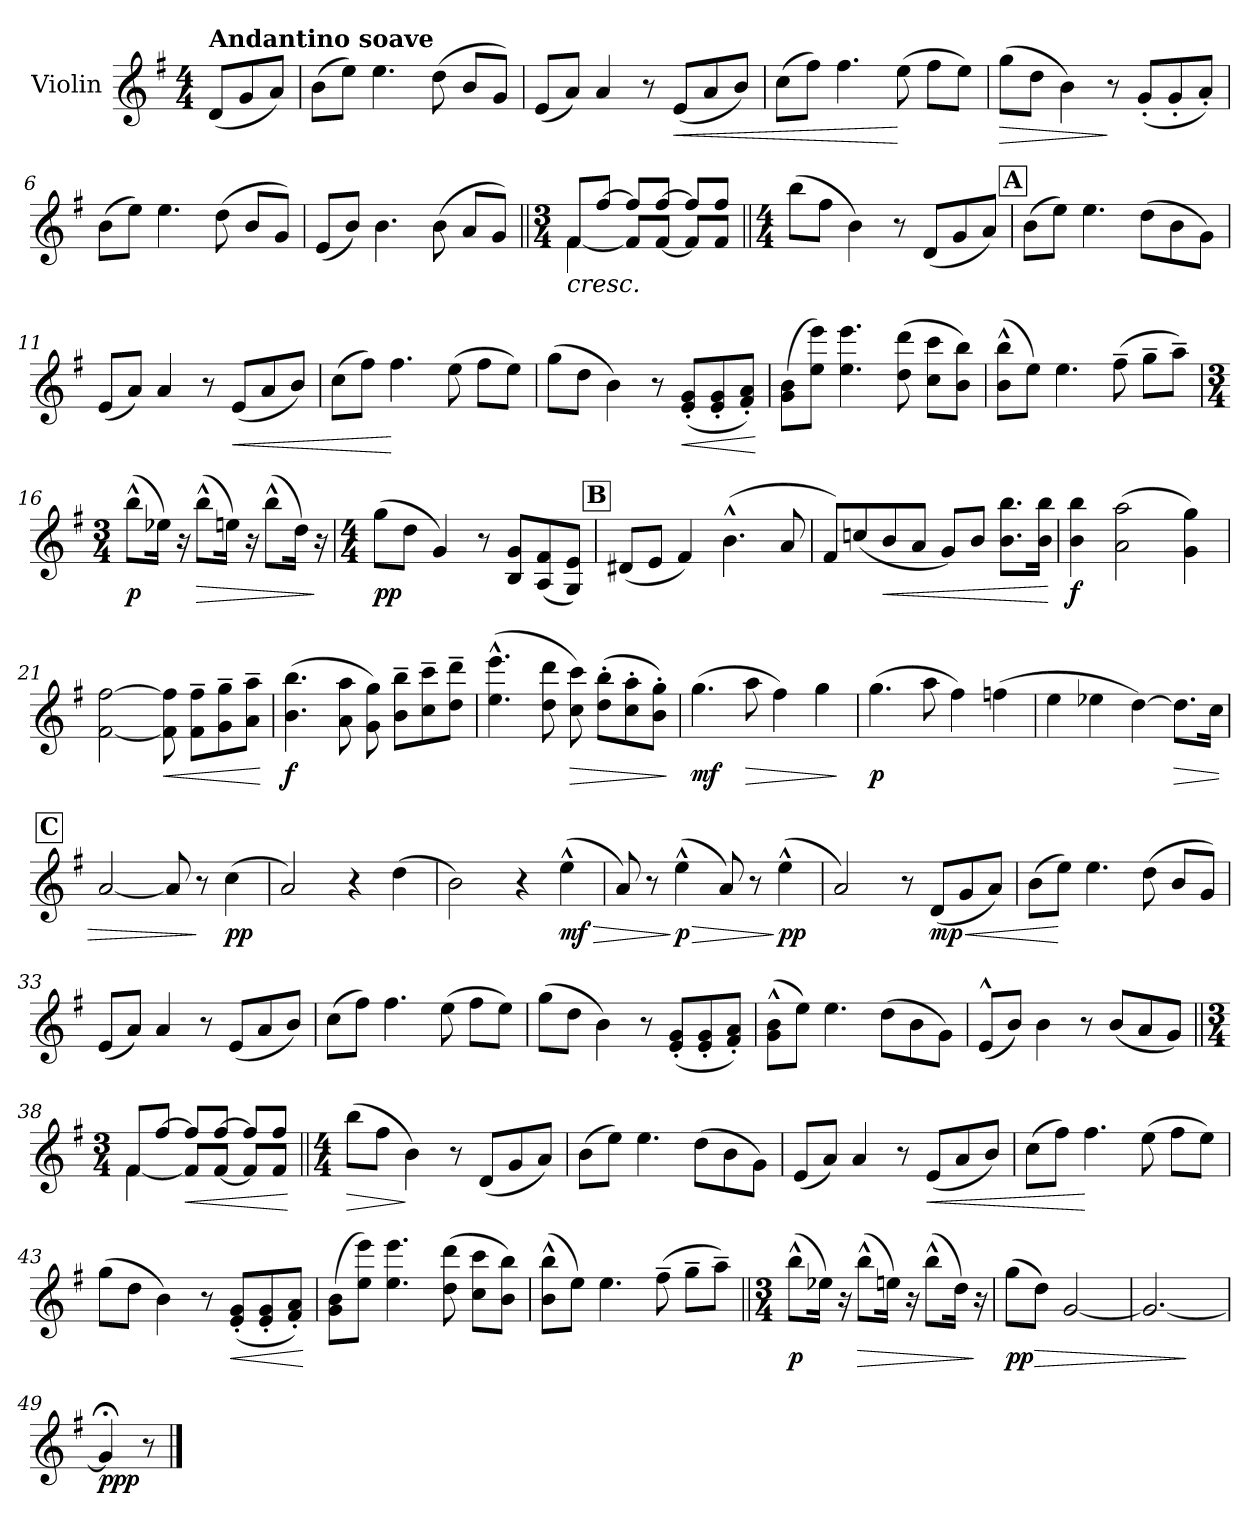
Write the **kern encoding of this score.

**kern	**dynam
*part1	*part1
*staff1	*staff1
*I"Violin	*
*I'Vln	*
*clefG2	*
*k[f#]	*
*M4/4	*
=1	=1
!LO:TX:a:B:t=Andantino soave	!
(8d/L	.
!	!LO:DY:b
!	!LO:DY:n=1:b
8g/	mp other-dynamics
8a/J)	.
=2	=2
(8b\L	.
8ee\J)	.
4.ee\	.
(8dd\	.
8b/L	.
8g/J)	.
=3	=3
(8e/L	.
8a/J)	.
4a/	.
8r	.
!	!LO:HP:b
(8e/L	<
8a/	.
8b/J)	.
=4	=4
(8cc\L	.
8ff#\J)	.
4.ff#\	.
(8ee\	[
8ff#\L	.
8ee\J)	.
=5	=5
!	!LO:HP:b
(8gg\L	>
8dd\J	.
4b\)	.
8r	]
(8g'/L	.
8g'/	.
8a'/J)	.
!!LO:LB:g=z
=6	=6
(8b\L	.
8ee\J)	.
4.ee\	.
(8dd\	.
8b/L	.
8g/J)	.
=7	=7
(8e/L	.
8b/J)	.
4.b\	.
(8b\	.
8a/L	.
8g/J)	.
=8||	=8||
*M3/4	*
!	!LO:HP:b
*^	*
8f#/L	[4f#\	<
[8ff#/J	.	.
!	!	!LO:DY:b
8ff#/L]	8f#/L]	other-dynamics
[8ff#/J	[8f#/J	.
8ff#/L]	8f#/L]	.
8ff#/J	8f#/J	.
*v	*v	*
.	[
=9||	=9||
*M4/4	*
(8bb\L	.
8ff#\J	.
4b\)	.
8r	.
(8d/L	.
!	!LO:DY:b
8g/	other-dynamics
8a/J)	.
!!LO:LB:g=z
!!LO:REH:place=s1:a:B:cj:fs=14:t=A
=10	=10
(8b\L	.
8ee\J)	.
4.ee\	.
(8dd\L	.
8b\	.
8g\J)	.
=11	=11
(8e/L	.
8a/J)	.
4a/	.
8r	.
!	!LO:HP:b
(8e/L	<
8a/	.
8b/J)	.
=12	=12
(8cc\L	.
8ff#\J)	.
4.ff#\	[
(8ee\	.
8ff#\L	.
8ee\J)	.
=13	=13
(8gg\L	.
8dd\J	.
4b\)	.
8r	.
!	!LO:HP:b
(8e/' 8g/'L	<
8e/' 8g/'	.
8f#/' 8a/'J)	.
.	[
!!LO:LB:g=z
=14	=14
(8g\ 8b\L	.
8ee\ 8eee\J)	.
4.ee\ 4.eee\	.
(8dd\ 8ddd\	.
8cc\ 8ccc\L	.
8b\ 8bb\J)	.
=15	=15
(8b\^^ 8bb\^^L	.
8ee\J)	.
4.ee\	.
(8ff#~\	.
8gg~\L	.
8aa~\J)	.
=16	=16
*M3/4	*
!	!LO:DY:b
(8bb^^\L	p
!	!LO:DY:b
16ee-X\Jk)	other-dynamics
16r	.
!	!LO:HP:b
(8bb^^\L	>
16een\Jk)	.
16r	.
(8bb^^\L	.
16dd\Jk)	.
16r	]
=17	=17
*M4/4	*
!	!LO:DY:b
(8gg\L	pp
8dd\J	.
4g/)	.
8r	.
!	!LO:DY:b
!	!LO:DY:n=1:b
8B/ 8g/L	mf other-dynamics
(8A/ 8f#/	.
8G/ 8e/J)	.
!!LO:LB:g=z
!!LO:REH:place=s1:a:B:cj:fs=14:t=B
=18	=18
(8d#X/L	.
8e/J	.
4f#/)	.
(4.b^^\	.
8a/	.
=19	=19
8f#/L)	.
(8ccn/	.
!	!LO:HP:b
8b/	<
8a/J	.
8g/L)	.
8b/J	.
8.b\ 8.bb\L	.
16b\ 16bb\Jk	.
.	[
=20	=20
!	!LO:DY:b
4b\ 4bb\	f
(2a\ 2aa\	.
4g\ 4gg\)	.
=21	=21
[2f#\ [2ff#\	.
!	!LO:HP:b
8f#\] 8ff#\]	<
8f#\~ 8ff#\~L	.
8g\~ 8gg\~	.
8a\~ 8aa\~J	.
.	[
=22	=22
!	!LO:DY:b
(4.b\ 4.bb\	f
8a\ 8aa\	.
8g\ 8gg\)	.
8b\~ 8bb\~L	.
8cc\~ 8ccc\~	.
8dd\~ 8ddd\~J	.
!!LO:LB:g=z
=23	=23
(4.ee\^^ 4.eee\^^	.
8dd\ 8ddd\	.
!	!LO:HP:b
8cc\ 8ccc\)	>
(8dd\' 8bb\'L	.
8cc\' 8aa\'	.
8b\' 8gg\'J)	.
.	]
=24	=24
!	!LO:DY:b
(4.gg\	mf
!	!LO:HP:b
8aa\	>
4ff#\)	.
4gg\	.
.	]
=25	=25
!	!LO:DY:b
(4.gg\	p
8aa\	.
!	!LO:DY:b
4ff#\)	other-dynamics
(4ffn\	.
=26	=26
4ee\	.
4ee-X\	.
[4dd\)	.
!	!LO:HP:b
8.dd\L]	>
16cc\Jk	.
!!LO:REH:place=s1:a:B:cj:fs=14:t=C
=27	=27
[2a/	.
8a/]	.
8r	]
!	!LO:DY:b
(4cc\	pp
=28	=28
2a/)	.
4r	.
(4dd\	.
!!LO:LB:g=z
=29	=29
2b\)	.
4r	.
!	!LO:HP:b
!	!LO:DY:n=1:b
(4ee^^\	> mf
=30	=30
8a/)	.
8r	.
!	!LO:HP:n=1:b
!	!LO:DY:n=1:b
(4ee^^\	] > p
8a/)	.
8r	.
!	!LO:DY:n=2:b
(4ee^^\	] pp
=31	=31
2a/)	.
8r	.
!	!LO:HP:b
!	!LO:DY:n=1:b
(8d/L	< mp
8g/	.
8a/J)	.
=32	=32
(8b\L	.
8ee\J)	[
4.ee\	.
(8dd\	.
8b/L	.
8g/J)	.
=33	=33
(8e/L	.
8a/J)	.
4a/	.
8r	.
(8e/L	.
8a/	.
8b/J)	.
!!LO:LB:g=z
=34	=34
(8cc\L	.
8ff#\J)	.
4.ff#\	.
(8ee\	.
8ff#\L	.
8ee\J)	.
=35	=35
(8gg\L	.
8dd\J	.
4b\)	.
8r	.
(8e/' 8g/'L	.
8e/' 8g/'	.
8f#/' 8a/'J)	.
=36	=36
(8g\^^ 8b\^^L	.
8ee\J)	.
4.ee\	.
(8dd\L	.
8b\	.
8g\J)	.
=37	=37
(8e^^/L	.
8b/J)	.
4b\	.
8r	.
(8b/L	.
8a/	.
8g/J)	.
!!LO:PB:g=z
=38||	=38||
*M3/4	*
*^	*
8f#/L	[4f#\	.
[8ff#/J	.	.
!	!	!LO:HP:b
!	!	!LO:DY:n=1:b
8ff#/L]	8f#/L]	< other-dynamics
[8ff#/J	[8f#/J	.
8ff#/L]	8f#/L]	.
8ff#/J	8f#/J	.
*v	*v	*
.	[
=39||	=39||
*M4/4	*
!	!LO:HP:b
(8bb\L	>
8ff#\J	.
4b\)	]
8r	.
(8d/L	.
!	!LO:DY:b
8g/	other-dynamics
8a/J)	.
=40	=40
(8b\L	.
8ee\J)	.
4.ee\	.
(8dd\L	.
8b\	.
8g\J)	.
=41	=41
(8e/L	.
8a/J)	.
4a/	.
8r	.
!	!LO:HP:b
(8e/L	<
8a/	.
8b/J)	.
!!LO:LB:g=z
=42	=42
(8cc\L	.
8ff#\J)	.
4.ff#\	[
(8ee\	.
8ff#\L	.
8ee\J)	.
=43	=43
(8gg\L	.
8dd\J	.
4b\)	.
8r	.
!	!LO:HP:b
(8e/' 8g/'L	<
8e/' 8g/'	.
8f#/' 8a/'J)	.
.	[
=44	=44
(8g\ 8b\L	.
8ee\ 8eee\J)	.
4.ee\ 4.eee\	.
(8dd\ 8ddd\	.
8cc\ 8ccc\L	.
8b\ 8bb\J)	.
=45	=45
(8b\^^ 8bb\^^L	.
8ee\J)	.
4.ee\	.
(8ff#~\	.
8gg~\L	.
8aa~\J)	.
!!LO:LB:g=z
=46||	=46||
*M3/4	*
!	!LO:DY:b
(8bb^^\L	p
!	!LO:DY:b
16ee-X\Jk)	other-dynamics
16r	.
!	!LO:HP:b
(8bb^^\L	>
16een\Jk)	.
16r	.
(8bb^^\L	.
16dd\Jk)	.
16r	]
=47	=47
!	!LO:DY:b
(8gg\L	pp
!	!LO:HP:b
8dd\J)	>
[2g/	.
=48	=48
2.g/_	.
.	]
=49	=49
!	!LO:DY:b
4g;</]	ppp
8r	.
==	==
*-	*-
